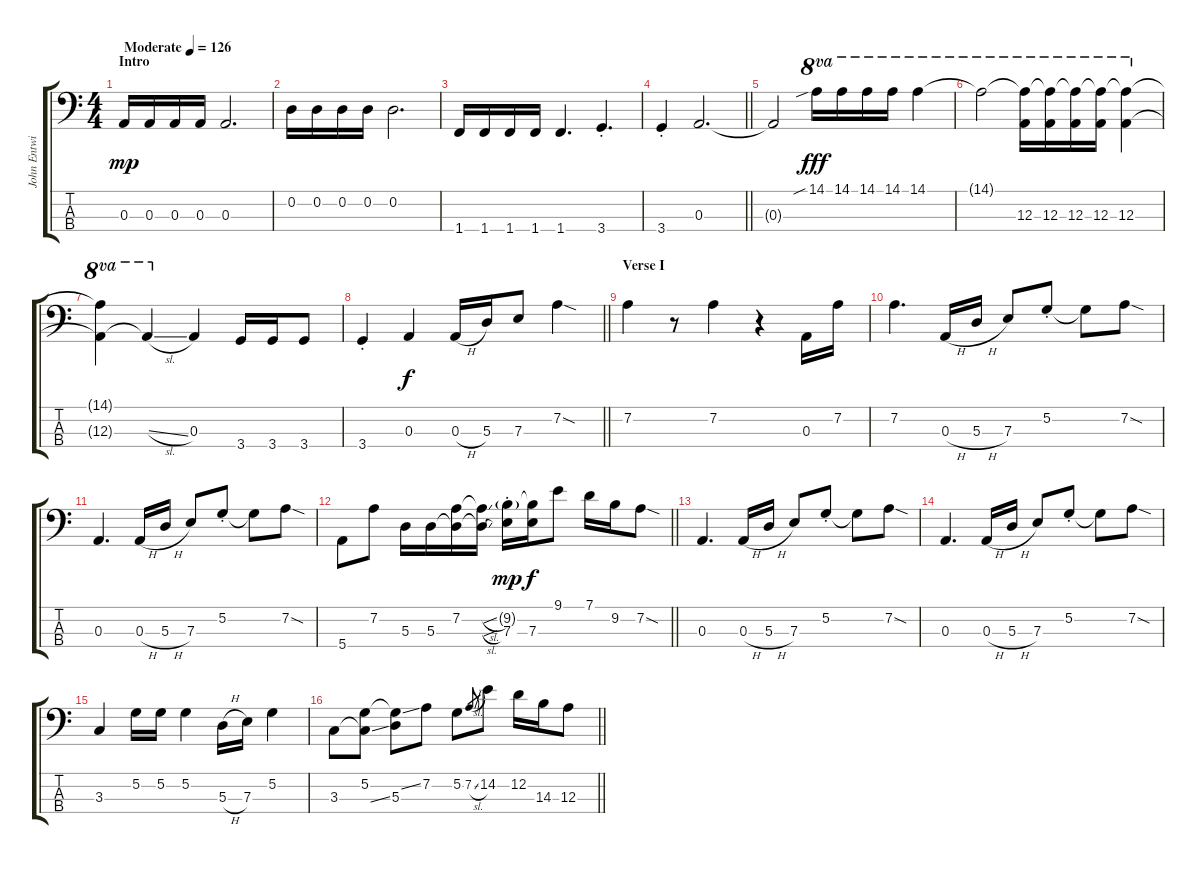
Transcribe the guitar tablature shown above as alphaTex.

\track ("John Entwistle" "John Entwi") {instrument electricbassfinger}
\staff {score tabs}
\tuning (G2 D2 A1 E1) {hide}
\ts (4 4)
\section ("" "Intro")
\tempo (126 "Moderate")
\clef f4
\ks c
0.3.16{dy mp instrument electricbassfinger} 0.3.16 0.3.16 0.3.16 0.3.2{d} |
0.2.16 0.2.16 0.2.16 0.2.16 0.2.2{d} |
1.4.16 1.4.16 1.4.16 1.4.16 1.4.4{d} 3.4{st}.4{d} |
\barLineRight lightlight
3.4{st}.4 0.3.2{d} |
0.3{t}.2 14.1{sib}.16{ot 8va dy fff} 14.1.16{ot 8va} 14.1.16{ot 8va} 14.1.16{ot 8va} 14.1.4{ot 8va} |
14.1{t}.2{ot 8va} (14.1{t} 12.3).16{ot 8va} (14.1{t} 12.3).16{ot 8va} (14.1{t} 12.3).16{ot 8va} (14.1{t} 12.3).16{ot 8va} (14.1{t} 12.3).4{ot 8va} |
(14.1{t} 12.3{t}).4{ot 8va} 12.3{sl t}.4{ot 8va} 0.3.4 3.4.16 3.4.16 3.4.8 |
\barLineRight lightlight
3.4{st}.4 0.3.4{dy f} 0.3{h}.16 5.3.16 7.3.8 7.2{sod}.4 |
\section ("" "Verse I")
7.2.4 r.8 7.2.4 r.4 0.3.16 7.2.16 |
7.2.4{d} 0.3{h}.16 5.3{h}.16 7.3.8{beam Up} 5.2{st}.8{beam Up} 5.2{t}.8{beam Down} 7.2{sod}.8{beam Down} |
0.3.4{d} 0.3{h}.16 5.3{h}.16 7.3.8{beam Up} 5.2{st}.8{beam Up} 5.2{t}.8{beam Down} 7.2{sod}.8{beam Down} |
\barLineRight lightlight
5.4.8 7.2.8 5.3.16 5.3.16 (7.2 5.3{t}).16 (7.2{sl t} 5.3{sl t}).16 (9.2{g st} 7.3).16{dy mp} (9.2{t} 7.3).16{dy f} 9.1.8 7.1.16 9.2.16 7.2{sod}.8 |
0.3.4{d} 0.3{h}.16 5.3{h}.16 7.3.8{beam Up} 5.2{st}.8{beam Up} 5.2{t}.8{beam Down} 7.2{sod}.8{beam Down} |
0.3.4{d} 0.3{h}.16 5.3{h}.16 7.3.8{beam Up} 5.2{st}.8{beam Up} 5.2{t}.8{beam Down} 7.2{sod}.8{beam Down} |
3.3.4 5.2.16 5.2.16 5.2.4 5.3{h}.16 7.3.16 5.2.4 |
\barLineRight lightlight
3.3.8 (5.2 3.3{ss t}).8 (5.2{ss t} 5.3).8 7.2.8 5.2.8 7.2{sl}.8{gr} 14.2.8 12.2.16 14.3.16 12.3.8
